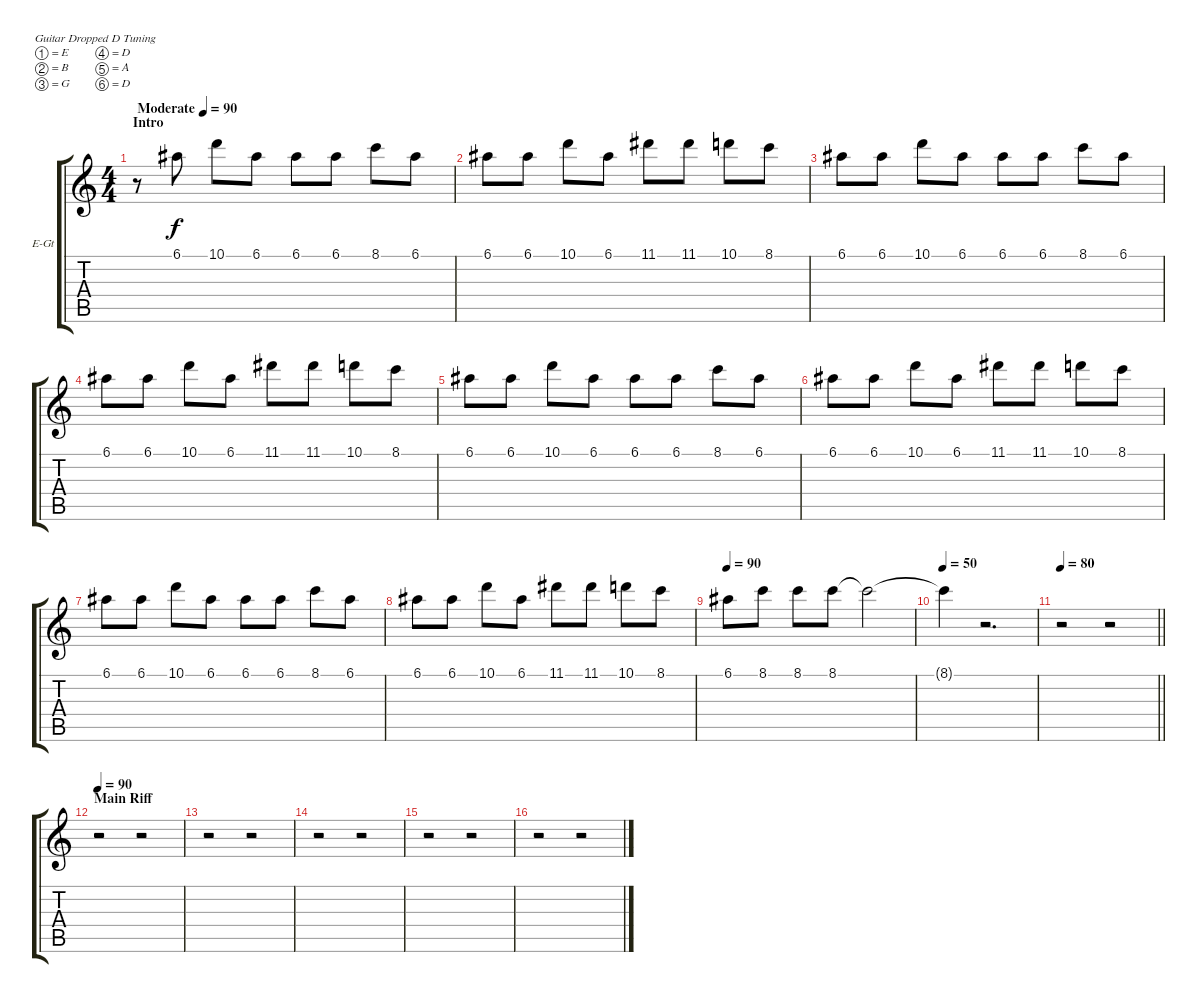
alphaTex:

\bracketExtendMode groupsimilarinstruments
\firstSystemTrackNameOrientation horizontal
\otherSystemsTrackNameOrientation horizontal
\track ("Lead Right" "E-Gt") {instrument distortionguitar}
\staff {score tabs}
\tuning (E4 B3 G3 D3 A2 D2)
\ts (4 4)
\beaming (8 2 2 2 2)
\section ("" "Intro")
\tempo (90 "Moderate")
\clef g2
\ks c
r.8{dy f instrument distortionguitar} 6.1.8 10.1.8 6.1.8 6.1.8 6.1.8 8.1.8 6.1.8 |
6.1.8 6.1.8 10.1.8 6.1.8 11.1.8 11.1.8 10.1.8 8.1.8 |
6.1.8 6.1.8 10.1.8 6.1.8 6.1.8 6.1.8 8.1.8 6.1.8 |
6.1.8 6.1.8 10.1.8 6.1.8 11.1.8 11.1.8 10.1.8 8.1.8 |
6.1.8 6.1.8 10.1.8 6.1.8 6.1.8 6.1.8 8.1.8 6.1.8 |
6.1.8 6.1.8 10.1.8 6.1.8 11.1.8 11.1.8 10.1.8 8.1.8 |
6.1.8 6.1.8 10.1.8 6.1.8 6.1.8 6.1.8 8.1.8 6.1.8 |
6.1.8 6.1.8 10.1.8 6.1.8 11.1.8 11.1.8 10.1.8 8.1.8 |
\tempo 90
6.1.8 8.1.8 8.1.8 8.1.8 8.1{t}.2 |
\tempo 50
8.1{t}.4 r.2{d} |
\tempo 80
\barLineRight lightlight
r.2 r.2 |
\section ("" "Main Riff")
\tempo 90
r.2 r.2 |
r.2 r.2 |
r.2 r.2 |
r.2 r.2 |
r.2 r.2
